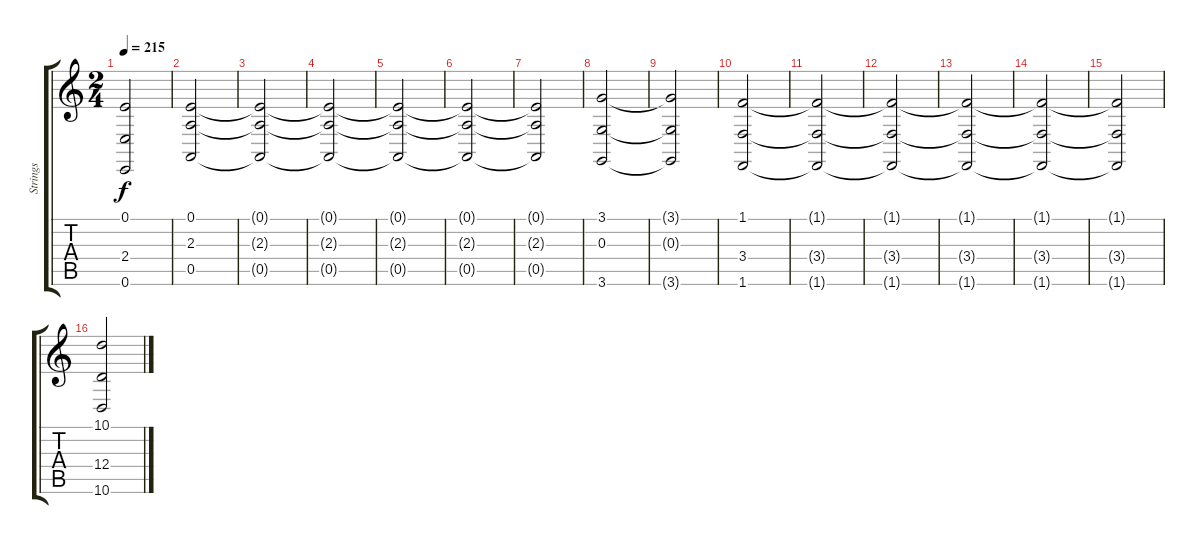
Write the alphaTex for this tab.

\track ("Strings" "Strings") {instrument stringensemble2}
\staff {score tabs}
\tuning (E4 B3 G3 D3 A2 E2) {hide}
\ts (2 4)
\tempo 215
\clef g2
\ks c
(0.1{t} 2.4{t} 0.6{t}).2{dy f} |
(0.1 2.3 0.5).2{volume 12 balance 8 instrument tremolostrings} |
(0.1{t} 2.3{t} 0.5{t}).2 |
(0.1{t} 2.3{t} 0.5{t}).2 |
(0.1{t} 2.3{t} 0.5{t}).2 |
(0.1{t} 2.3{t} 0.5{t}).2 |
(0.1{t} 2.3{t} 0.5{t}).2 |
(3.1 0.3 3.6).2 |
(3.1{t} 0.3{t} 3.6{t}).2 |
(1.1 3.4 1.6).2 |
(1.1{t} 3.4{t} 1.6{t}).2 |
(1.1{t} 3.4{t} 1.6{t}).2 |
(1.1{t} 3.4{t} 1.6{t}).2 |
(1.1{t} 3.4{t} 1.6{t}).2 |
(1.1{t} 3.4{t} 1.6{t}).2 |
(10.1 12.4 10.6).2
